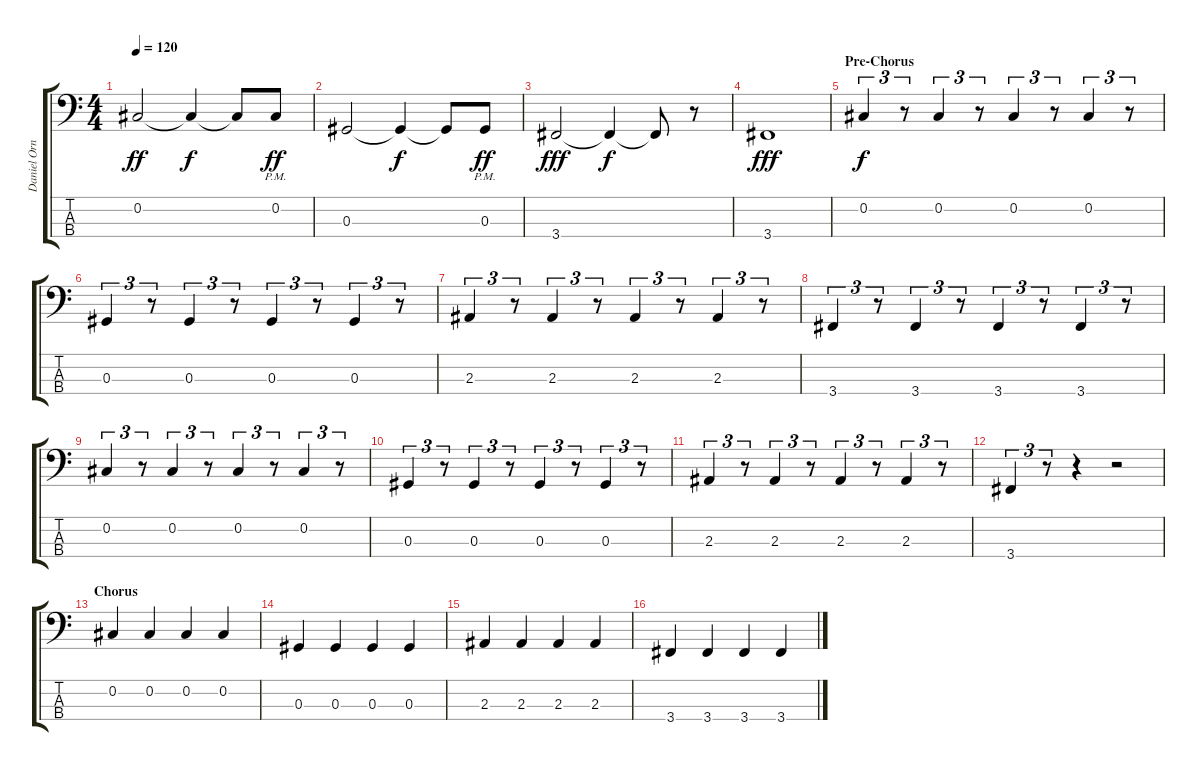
\track ("Daniel Ornellas - Bass" "Daniel Orn") {instrument electricbassfinger}
\staff {score tabs}
\tuning (Gb2 Db2 Ab1 Eb1) {hide}
\ts (4 4)
\tempo 120
\clef f4
\ks c
0.2.2{dy ff} 0.2{t}.4{dy f} 0.2{t}.8 0.2{pm}.8{dy ff} |
0.3.2 0.3{t}.4{dy f} 0.3{t}.8 0.3{pm}.8{dy ff} |
3.4.2{dy fff} 3.4{t}.4{dy f} 3.4{t}.8 r.8 |
3.4.1{dy fff} |
\section ("" "Pre-Chorus")
0.2.4{tu (3 2) dy f} r.8{tu (3 2)} 0.2.4{tu (3 2)} r.8{tu (3 2)} 0.2.4{tu (3 2)} r.8{tu (3 2)} 0.2.4{tu (3 2)} r.8{tu (3 2)} |
0.3.4{tu (3 2)} r.8{tu (3 2)} 0.3.4{tu (3 2)} r.8{tu (3 2)} 0.3.4{tu (3 2)} r.8{tu (3 2)} 0.3.4{tu (3 2)} r.8{tu (3 2)} |
2.3.4{tu (3 2)} r.8{tu (3 2)} 2.3.4{tu (3 2)} r.8{tu (3 2)} 2.3.4{tu (3 2)} r.8{tu (3 2)} 2.3.4{tu (3 2)} r.8{tu (3 2)} |
3.4.4{tu (3 2)} r.8{tu (3 2)} 3.4.4{tu (3 2)} r.8{tu (3 2)} 3.4.4{tu (3 2)} r.8{tu (3 2)} 3.4.4{tu (3 2)} r.8{tu (3 2)} |
0.2.4{tu (3 2)} r.8{tu (3 2)} 0.2.4{tu (3 2)} r.8{tu (3 2)} 0.2.4{tu (3 2)} r.8{tu (3 2)} 0.2.4{tu (3 2)} r.8{tu (3 2)} |
0.3.4{tu (3 2)} r.8{tu (3 2)} 0.3.4{tu (3 2)} r.8{tu (3 2)} 0.3.4{tu (3 2)} r.8{tu (3 2)} 0.3.4{tu (3 2)} r.8{tu (3 2)} |
2.3.4{tu (3 2)} r.8{tu (3 2)} 2.3.4{tu (3 2)} r.8{tu (3 2)} 2.3.4{tu (3 2)} r.8{tu (3 2)} 2.3.4{tu (3 2)} r.8{tu (3 2)} |
3.4.4{tu (3 2)} r.8{tu (3 2)} r.4 r.2 |
\section ("" "Chorus")
0.2.4 0.2.4 0.2.4 0.2.4 |
0.3.4 0.3.4 0.3.4 0.3.4 |
2.3.4 2.3.4 2.3.4 2.3.4 |
3.4.4 3.4.4 3.4.4 3.4.4
